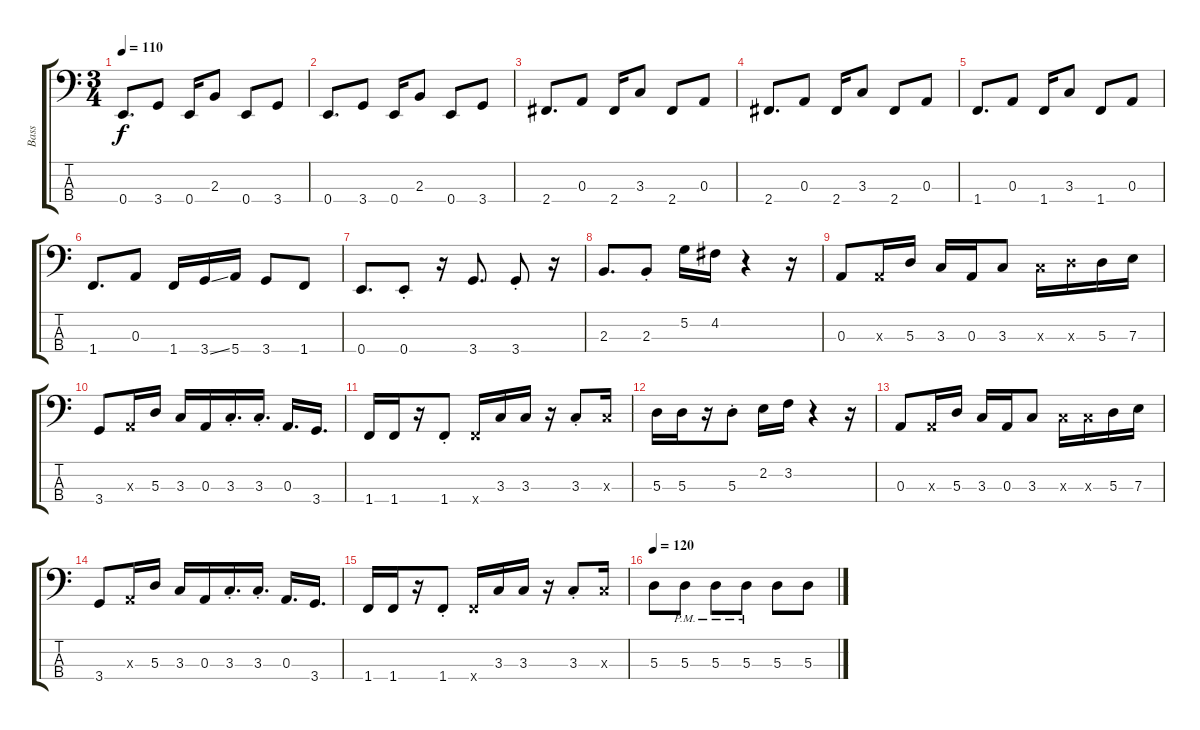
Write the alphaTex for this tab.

\track ("Bass" "Bass") {instrument electricbassfinger}
\staff {score tabs}
\tuning (G2 D2 A1 E1) {hide}
\ts (3 4)
\tempo 110
\clef f4
\ks c
0.4.8{d dy f} 3.4.8 0.4.16 2.3.8 0.4.8 3.4.8 |
0.4.8{d} 3.4.8 0.4.16 2.3.8 0.4.8 3.4.8 |
2.4.8{d} 0.3.8 2.4.16 3.3.8 2.4.8 0.3.8 |
2.4.8{d} 0.3.8 2.4.16 3.3.8 2.4.8 0.3.8 |
1.4.8{d} 0.3.8 1.4.16 3.3.8 1.4.8 0.3.8 |
1.4.8{d} 0.3.8 1.4.16 3.4{ss}.16 5.4.16 3.4.8 1.4.8 |
0.4.8{d} 0.4{st}.8 r.16 3.4.8{d} 3.4{st}.8 r.16 |
2.3.8{d} 2.3{st}.8 5.2.16 4.2.16 r.4 r.16 |
0.3.8 0.3{x}.16 5.3.16 3.3.16 0.3.16 3.3.8 3.3{x}.16 5.3{x}.16 5.3.16 7.3.16 |
3.4.8 0.3{x}.16 5.3.16 3.3.16 0.3.16 3.3{st}.16{d} 3.3{st}.16{d} 0.3.16{d} 3.4.16{d} |
1.4.16 1.4.16 r.16 1.4{st}.8 1.4{x}.16 3.3.16 3.3.16 r.16 3.3{st}.8 3.3{x}.16 |
5.3.16 5.3.16 r.16 5.3{st}.8 2.2.16 3.2.16 r.4 r.16 |
0.3.8 0.3{x}.16 5.3.16 3.3.16 0.3.16 3.3.8 3.3{x}.16 3.3{x}.16 5.3.16 7.3.16 |
3.4.8 0.3{x}.16 5.3.16 3.3.16 0.3.16 3.3{st}.16{d} 3.3{st}.16{d} 0.3.16{d} 3.4.16{d} |
1.4.16 1.4.16 r.16 1.4{st}.8 1.4{x}.16 3.3.16 3.3.16 r.16 3.3{st}.8 3.3{x}.16 |
\tempo 120
5.3.8 5.3{pm}.8 5.3{pm}.8 5.3{pm}.8 5.3.8 5.3.8
